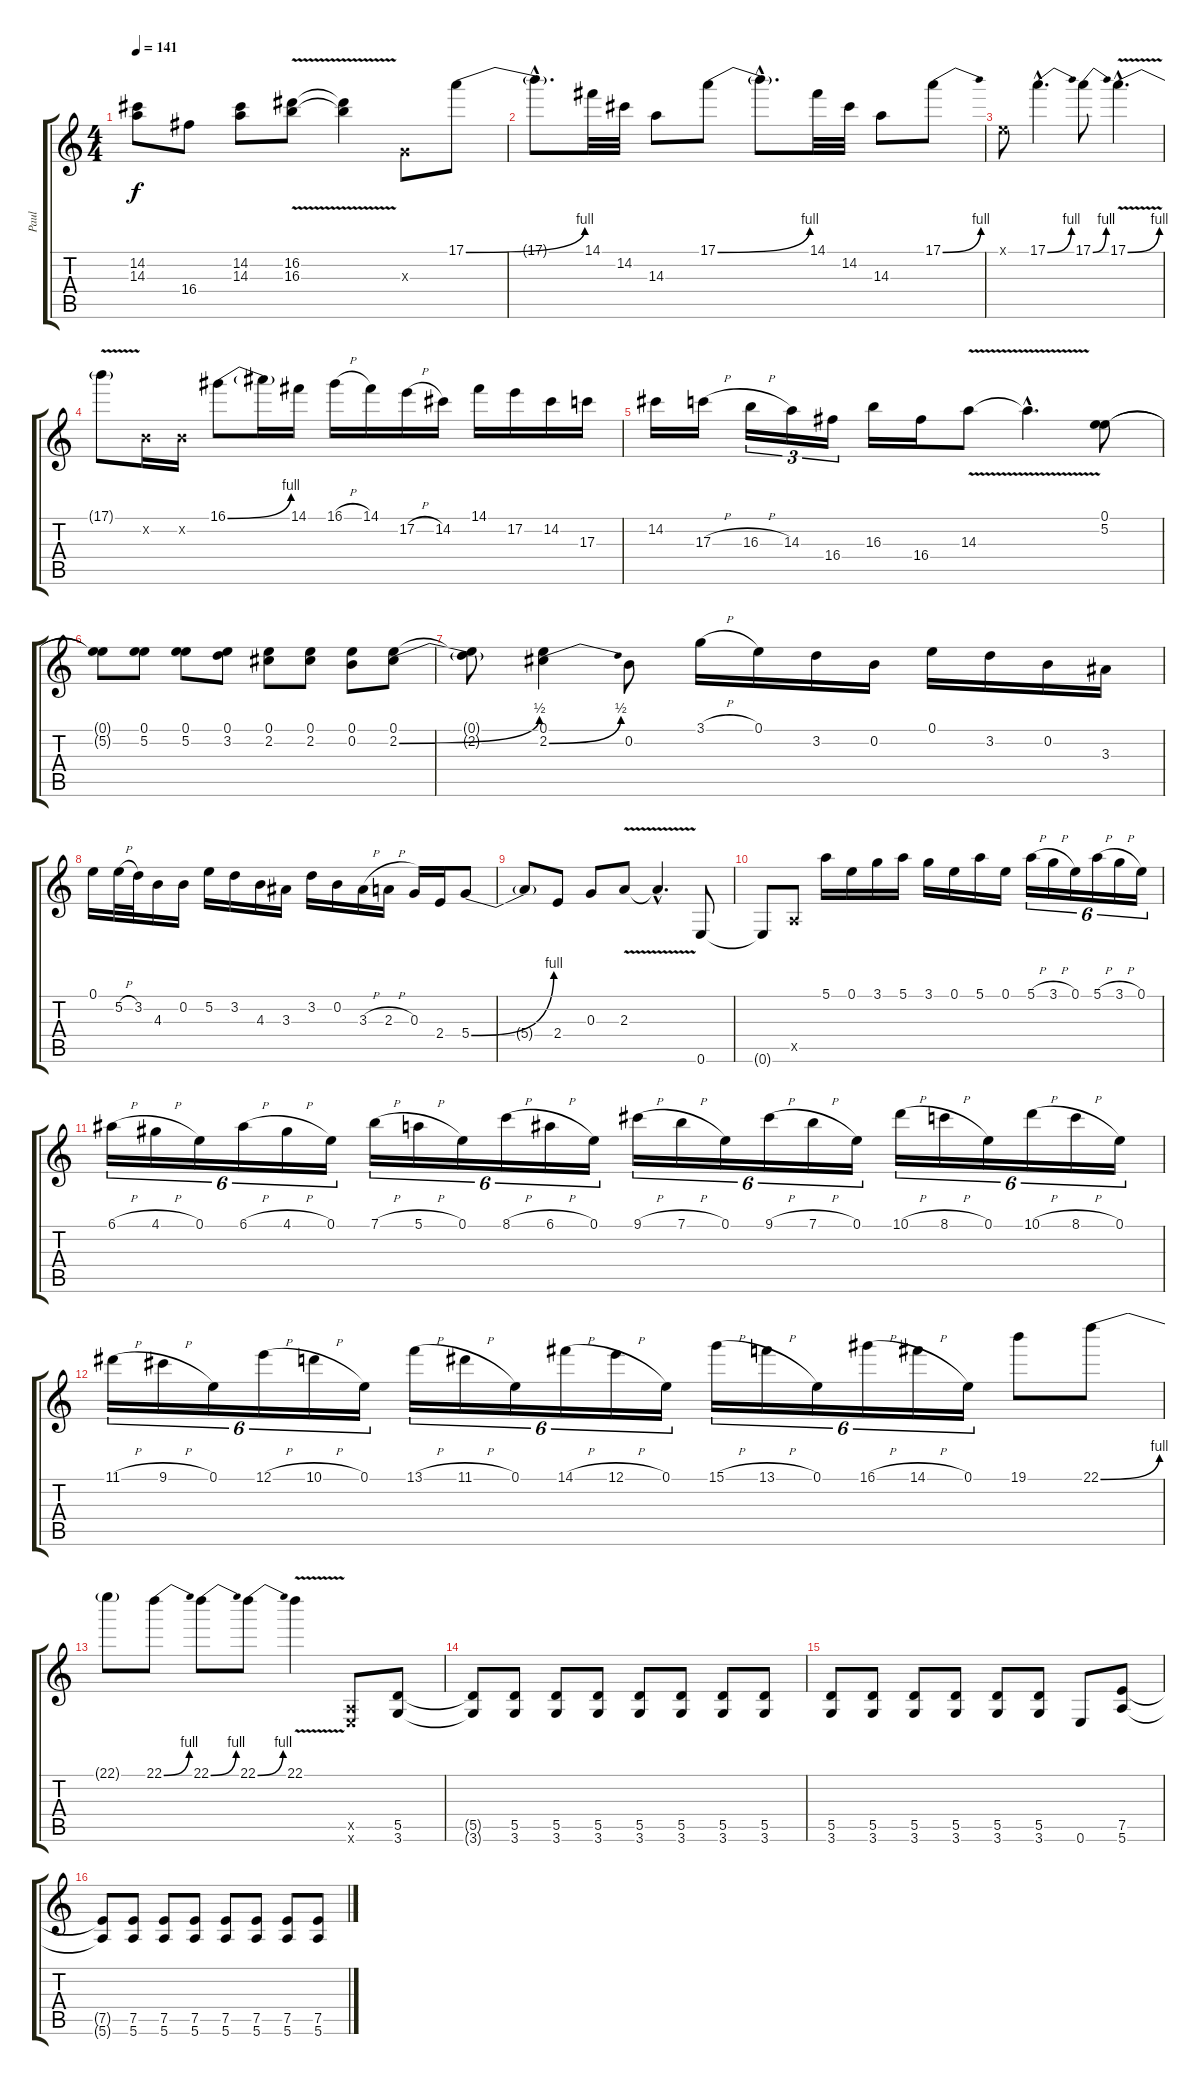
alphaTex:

\track ("Paul" "Paul") {instrument distortionguitar}
\staff {score tabs}
\tuning (E4 B3 G3 D3 A2 E2) {hide}
\ts (4 4)
\tempo 141
\clef g2
\ks c
(14.2{t} 14.3{t}).8{dy f} 16.4.8 (14.2 14.3).8 (16.2{v} 16.3).8 (16.2{t} 16.3{t}).4 0.3{x}.8 17.1{be (bend 0 0 60 4)}.8 |
17.1{hac t}.8{d} 14.1.32 14.2.32 14.3.8 17.1{be (bend 0 0 60 4)}.8 17.1{hac t}.8{d} 14.1.32 14.2.32 14.3.8 17.1{be (bend 0 0 60 4)}.8 |
0.1{x}.8 17.1{be (bend 0 0 60 4) hac}.4{d} 17.1{be (bend 0 0 60 4)}.8 17.1{be (bend 0 0 60 4) v hac}.4{d} |
17.1{t}.8 0.2{x}.16 0.2{x}.16 16.1{be (bend 0 0 60 4)}.8 16.1{t}.16 14.1.16 16.1{h}.16 14.1.16 17.2{h}.16 14.2.16 14.1.16 17.2.16 14.2.16 17.3.16 |
14.2.16 17.3{h}.16 16.3{h}.16{tu (3 2)} 14.3.16{tu (3 2)} 16.4.16{tu (3 2)} 16.3.16 16.4.16 14.3{v}.8 14.3{hac t}.4{d} (0.1 5.2).8 |
(0.1{t} 5.2{t}).8 (0.1 5.2).8 (0.1 5.2).8 (0.1 3.2).8 (0.1 2.2).8 (0.1 2.2).8 (0.1 0.2).8 (0.1 2.2{be (bend 0 0 60 2)}).8 |
(0.1{t} 2.2{t}).8 (0.1 2.2{be (bend 0 0 60 2)}).4 0.2.8 3.1{h}.16 0.1.16 3.2.16 0.2.16 0.1.16 3.2.16 0.2.16 3.3.16 |
0.1.16 5.2{h}.32 3.2.32 4.3.16 0.2.16 5.2.16 3.2.16 4.3.16 3.3.16 3.2.16 0.2.16 3.3{h}.16 2.3{h}.16 0.3.16 2.4.16 5.4{be (bend 0 0 60 4)}.8 |
5.4{t}.8 2.4.8 0.3.8 2.3{v}.8 2.3{hac t}.4{d} 0.6.8 |
0.6{t}.8 0.5{x}.8 5.1.16 0.1.16 3.1.16 5.1.16 3.1.16 0.1.16 5.1.16 0.1.16 5.1{h}.16{tu (6 4)} 3.1{h}.16{tu (6 4)} 0.1.16{tu (6 4)} 5.1{h}.16{tu (6 4)} 3.1{h}.16{tu (6 4)} 0.1.16{tu (6 4)} |
6.1{h}.16{tu (6 4)} 4.1{h}.16{tu (6 4)} 0.1.16{tu (6 4)} 6.1{h}.16{tu (6 4)} 4.1{h}.16{tu (6 4)} 0.1.16{tu (6 4)} 7.1{h}.16{tu (6 4)} 5.1{h}.16{tu (6 4)} 0.1.16{tu (6 4)} 8.1{h}.16{tu (6 4)} 6.1{h}.16{tu (6 4)} 0.1.16{tu (6 4)} 9.1{h}.16{tu (6 4)} 7.1{h}.16{tu (6 4)} 0.1.16{tu (6 4)} 9.1{h}.16{tu (6 4)} 7.1{h}.16{tu (6 4)} 0.1.16{tu (6 4)} 10.1{h}.16{tu (6 4)} 8.1{h}.16{tu (6 4)} 0.1.16{tu (6 4)} 10.1{h}.16{tu (6 4)} 8.1{h}.16{tu (6 4)} 0.1.16{tu (6 4)} |
11.1{h}.16{tu (6 4)} 9.1{h}.16{tu (6 4)} 0.1.16{tu (6 4)} 12.1{h}.16{tu (6 4)} 10.1{h}.16{tu (6 4)} 0.1.16{tu (6 4)} 13.1{h}.16{tu (6 4)} 11.1{h}.16{tu (6 4)} 0.1.16{tu (6 4)} 14.1{h}.16{tu (6 4)} 12.1{h}.16{tu (6 4)} 0.1.16{tu (6 4)} 15.1{h}.16{tu (6 4)} 13.1{h}.16{tu (6 4)} 0.1.16{tu (6 4)} 16.1{h}.16{tu (6 4)} 14.1{h}.16{tu (6 4)} 0.1.16{tu (6 4)} 19.1.8 22.1{be (bend 0 0 60 4)}.8 |
22.1{t}.8 22.1{be (bend 0 0 60 4)}.8 22.1{be (bend 0 0 60 4)}.8 22.1{be (bend 0 0 60 4)}.8 22.1{v}.4 (0.5{x} 0.6{x}).8 (5.5 3.6).8 |
(5.5{t} 3.6{t}).8 (5.5 3.6).8 (5.5 3.6).8 (5.5 3.6).8 (5.5 3.6).8 (5.5 3.6).8 (5.5 3.6).8 (5.5 3.6).8 |
(5.5 3.6).8 (5.5 3.6).8 (5.5 3.6).8 (5.5 3.6).8 (5.5 3.6).8 (5.5 3.6).8 0.6.8 (7.5 5.6).8 |
(7.5{t} 5.6{t}).8 (7.5 5.6).8 (7.5 5.6).8 (7.5 5.6).8 (7.5 5.6).8 (7.5 5.6).8 (7.5 5.6).8 (7.5 5.6).8
